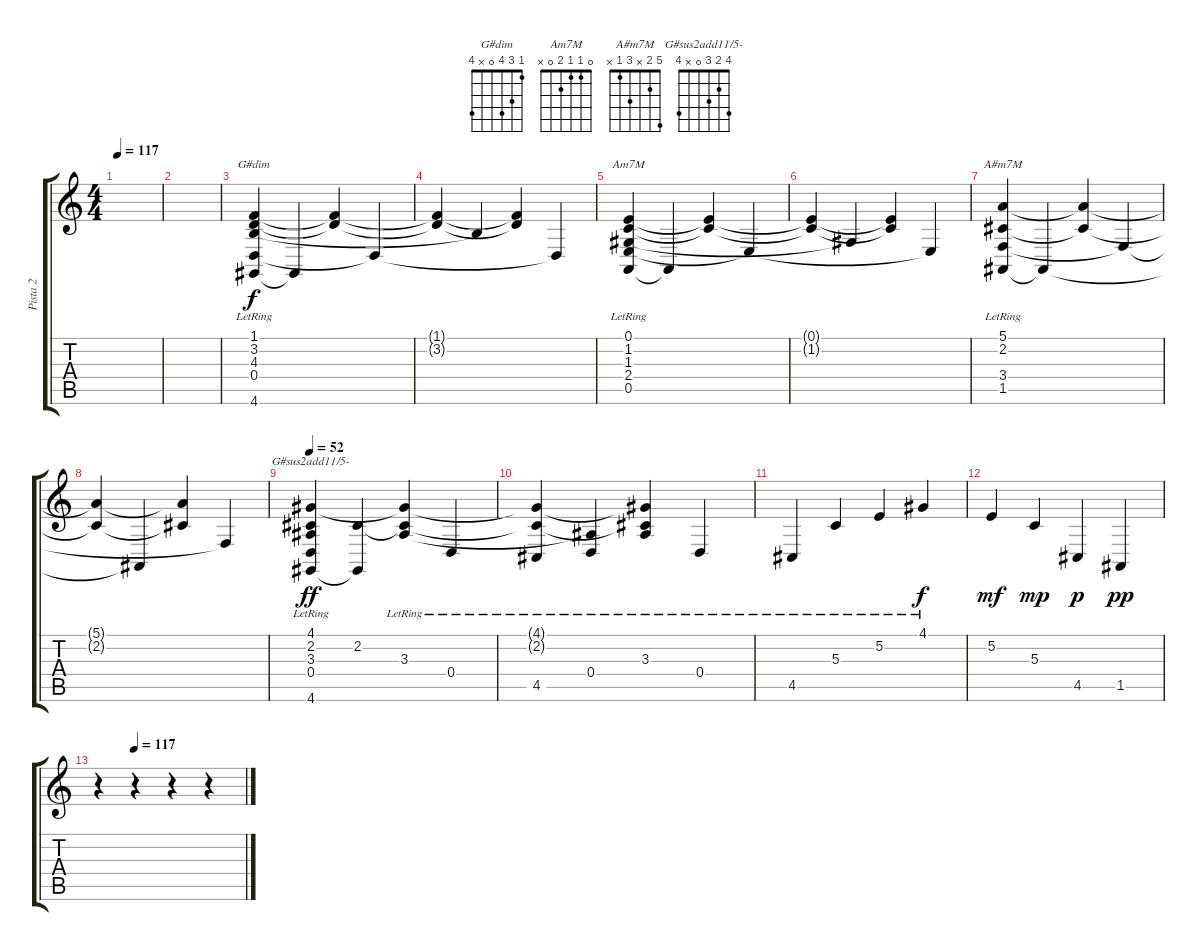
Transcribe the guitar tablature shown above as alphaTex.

\track ("Pista 2" "Pista 2") {instrument acousticgrandpiano}
\staff {score tabs}
\tuning (E4 B3 G3 D3 A2 E2) {hide}
\chord ("G#dim" 1 3 4 0 x 4)
\chord ("Am7M" 0 1 1 2 0 x)
\chord ("A#m7M" 5 2 x 3 1 x)
\chord ("G#sus2add11/5-" 4 2 3 0 x 4)
\ts (4 4)
\tempo 117
\clef g2
\ks c
|
|
(1.1{lr} 3.2{lr} 4.3{lr} 0.4{lr} 4.6{lr}).4{ch "G#dim" volume 16} 4.6{t}.4{dy f} (1.1{t} 3.2{t}).4 0.4{t}.4 |
(1.1{t} 3.2{t}).4 4.3{t}.4 (1.1{t} 3.2{t}).4 0.4{t}.4 |
(0.1{lr} 1.2{lr} 1.3{lr} 2.4{lr} 0.5{lr}).4{ch "Am7M"} 0.5{t}.4 (0.1{t} 1.2{t}).4 2.4{t}.4 |
(0.1{t} 1.2{t}).4 1.3{t}.4 (0.1{t} 1.2{t}).4 2.4{t}.4 |
(5.1{lr} 2.2{lr} 3.4{lr} 1.5{lr}).4{ch "A#m7M"} 1.5{t}.4 (5.1{t} 2.2{t}).4 3.4{t}.4 |
(5.1{t} 2.2{t}).4 1.5{t}.4 (5.1{t} 2.2{t}).4 3.4{t}.4 |
\tempo 52
(4.1{lr} 2.2{lr} 3.3{lr} 0.4{lr} 4.6{lr}).4{ch "G#sus2add11/5-" dy ff} (2.2 4.6{t}).4 (4.1{t} 2.2{t} 3.3{lr}).4 0.4{lr}.4 |
(4.1{t} 2.2{t} 4.5{lr}).4 (3.3{t} 0.4{lr}).4 (4.1{t} 2.2{t} 3.3{lr}).4 0.4{lr}.4 |
4.5{lr}.4 5.3{lr}.4 5.2{lr}.4 4.1{lr}.4{dy f} |
5.2.4{dy mf} 5.3.4{dy mp} 4.5.4{dy p} 1.5.4{dy pp} |
\tempo (117 0.25)
r.4 r.4 r.4 r.4
